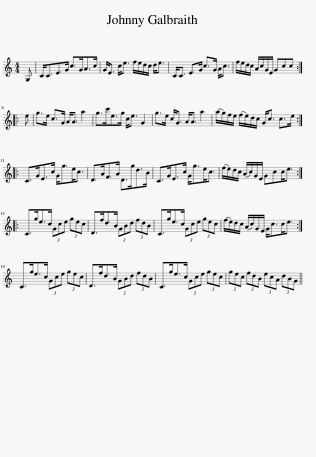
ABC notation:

X:1
L:1/8
M:4/4
I:linebreak $
K:C
V:1 treble
V:1
 G, | C<CE>G c>GA>c | G<E c<e f/e/d/c/ d<e | C<C E>G c>G A<c | f/e/d/c/ A/c/G/E/ Gcc ::$ %5
 e | g>e c>G A<A a2 | g>c'e>g c<e G2 | g>e c<G A<A a2 | (a/g/)f/e/ (f/e/)d/c/ G<c c>e ::$ %10
 C>GE>c G<ge<c | D>AF>A D>gd>B | C>GE>c G<ge<c | (f/e/)d/c/ (A/c/)G/E/ Gcc<e ::$ C>ge>c (3Gce (3gec | %15
 D>fd>B (3GBd (3fdB | C>ge>c (3Gce (3gec | (f/e/)d/c/ (A/c/)G/E/ G<cc<e :|$ C>ge>c (3Gce (3gec | D>fd>B (3GBd (3fdB | %20
 C>ge>c (3Gce (3gec | (3gec (3fdB (3ecA (3dBG || %22
